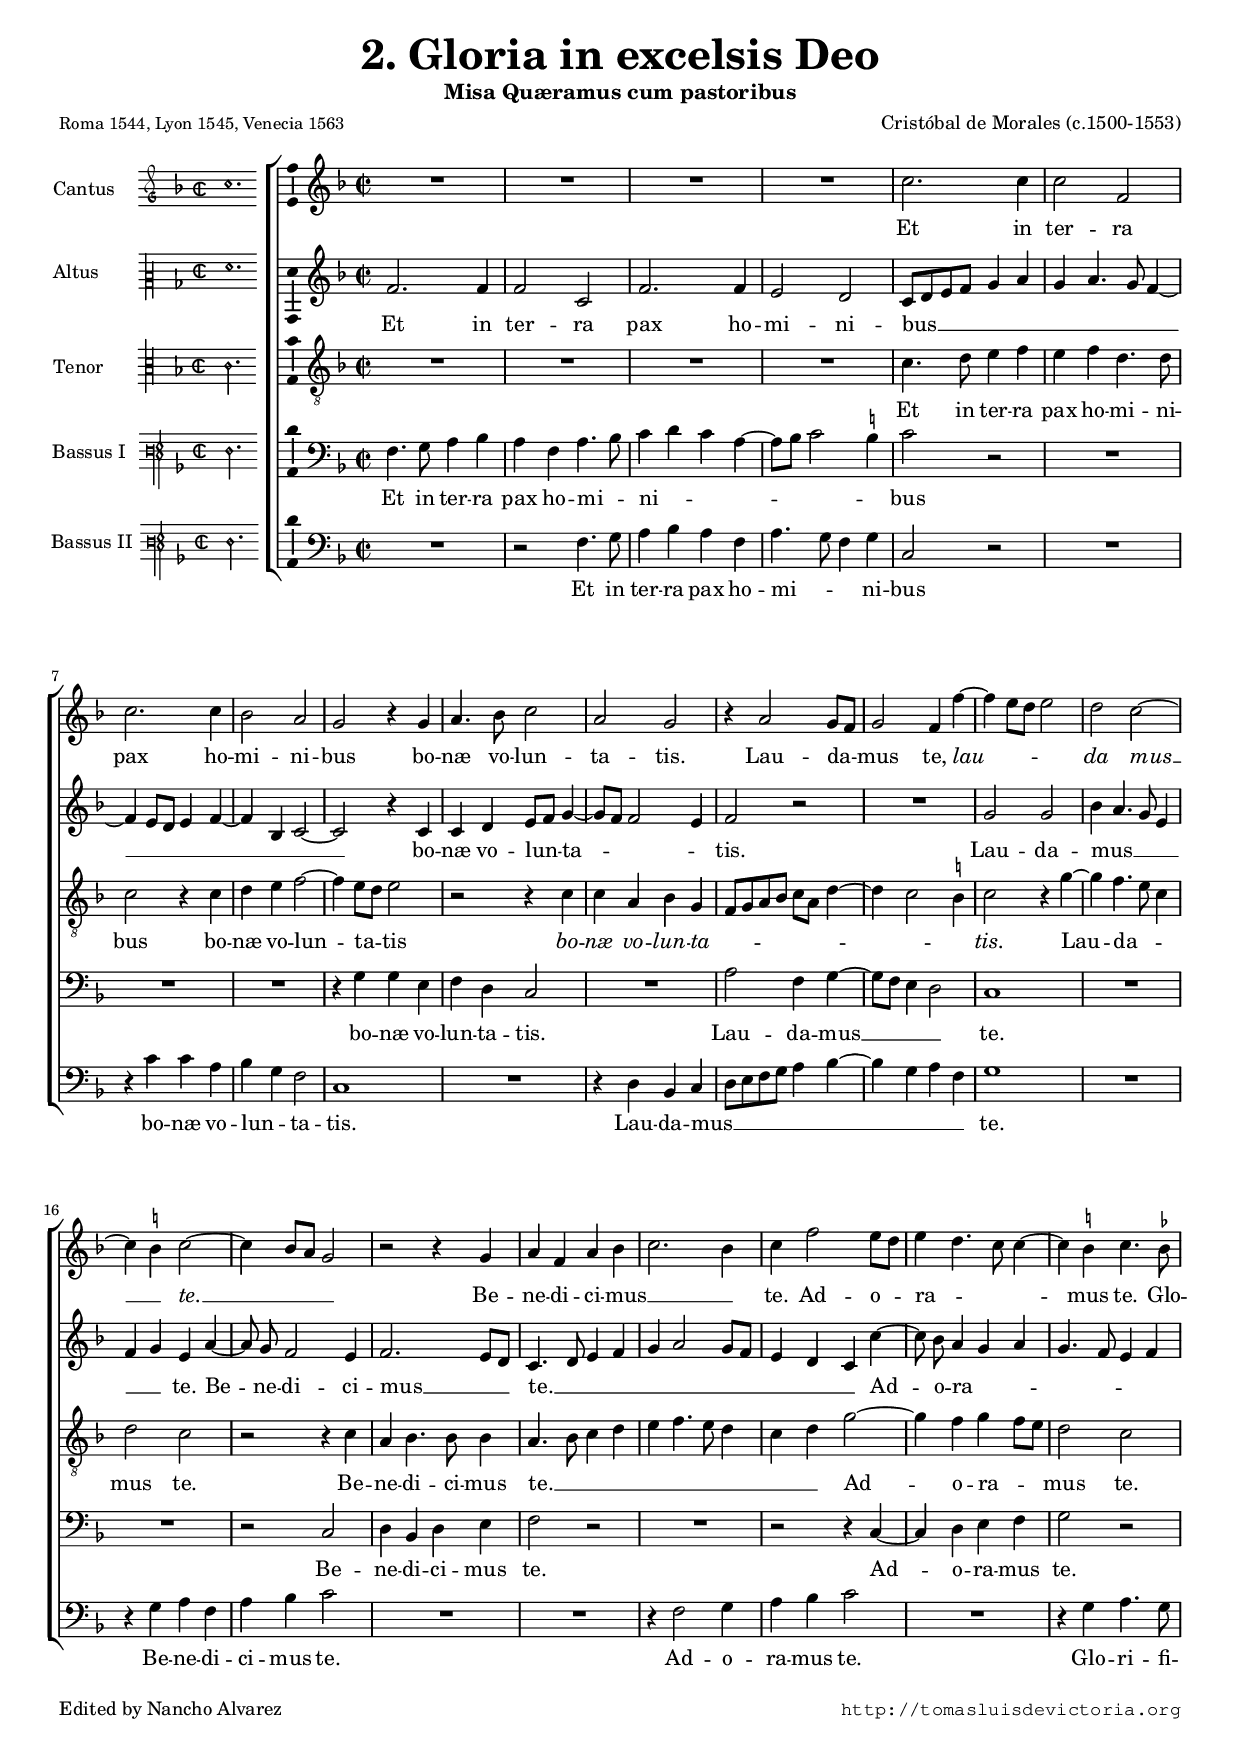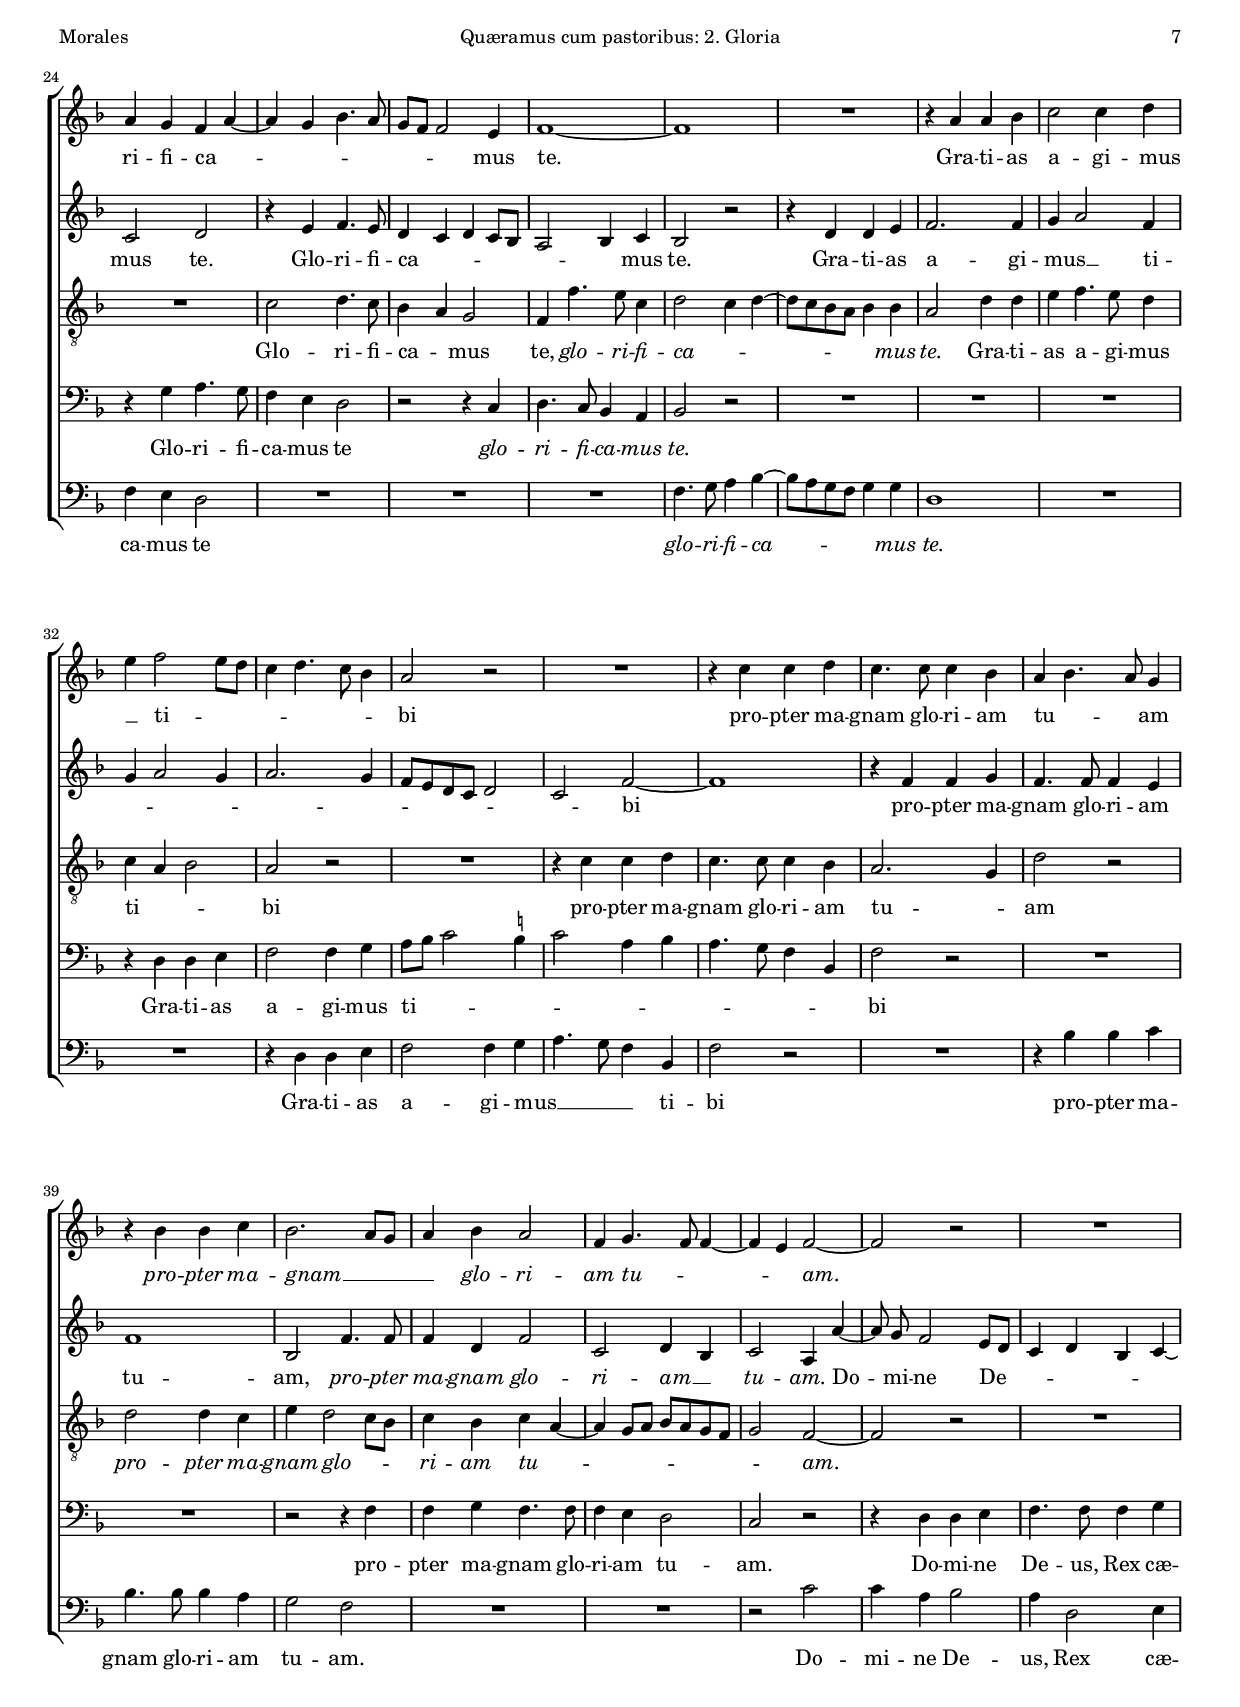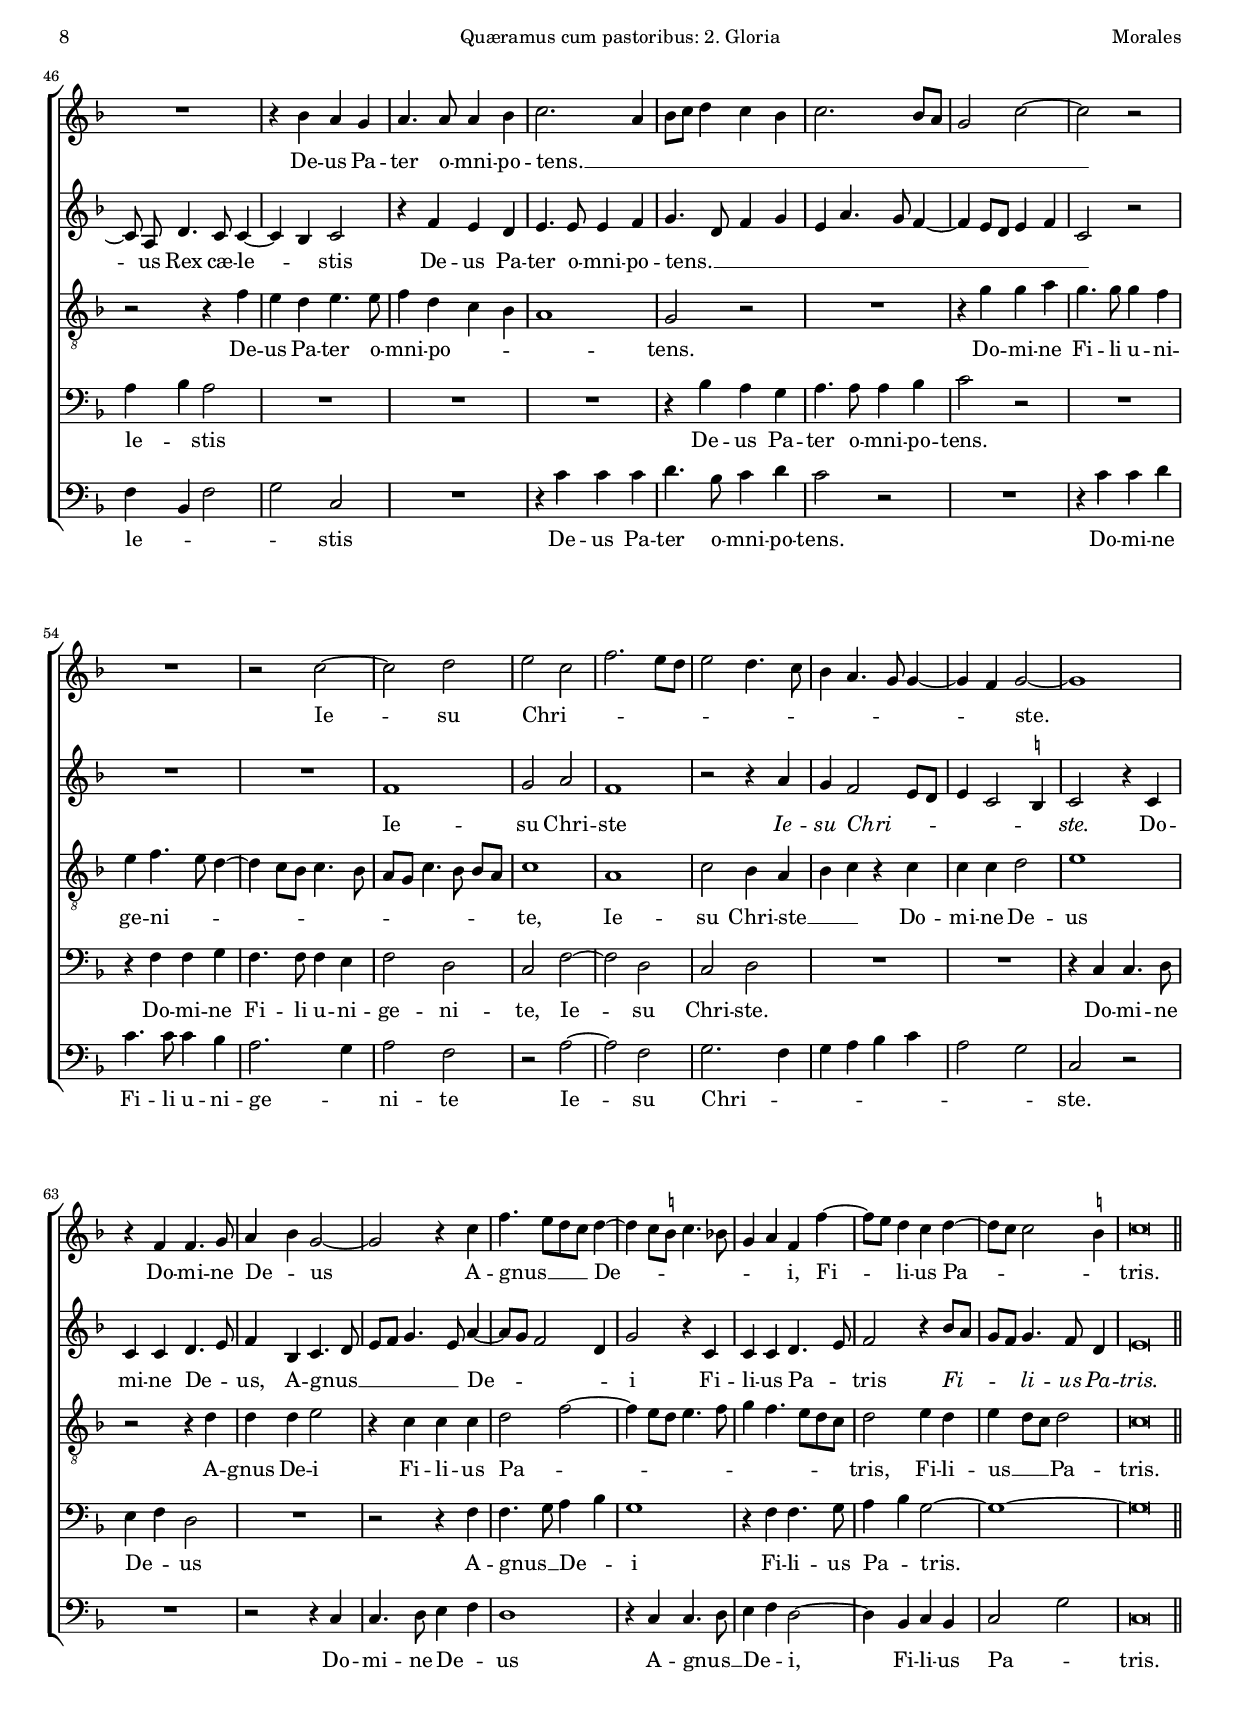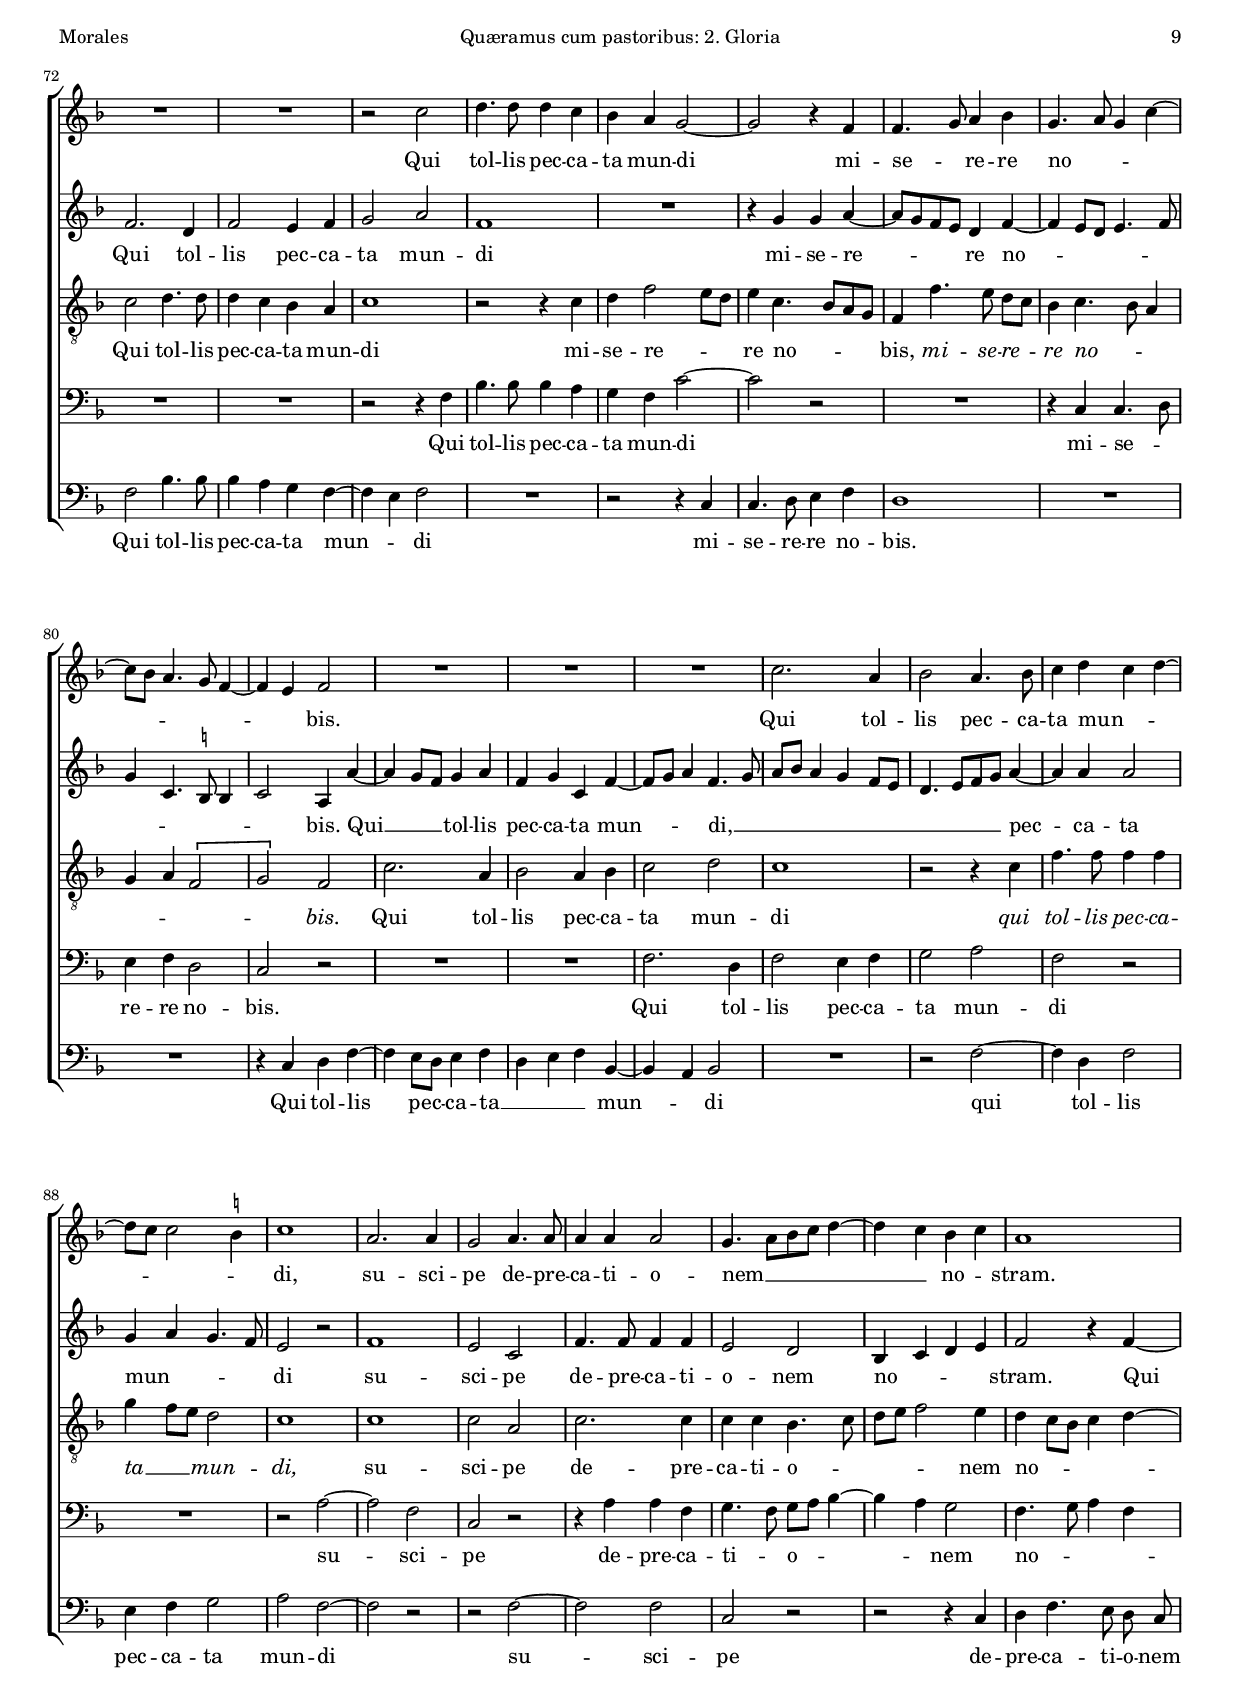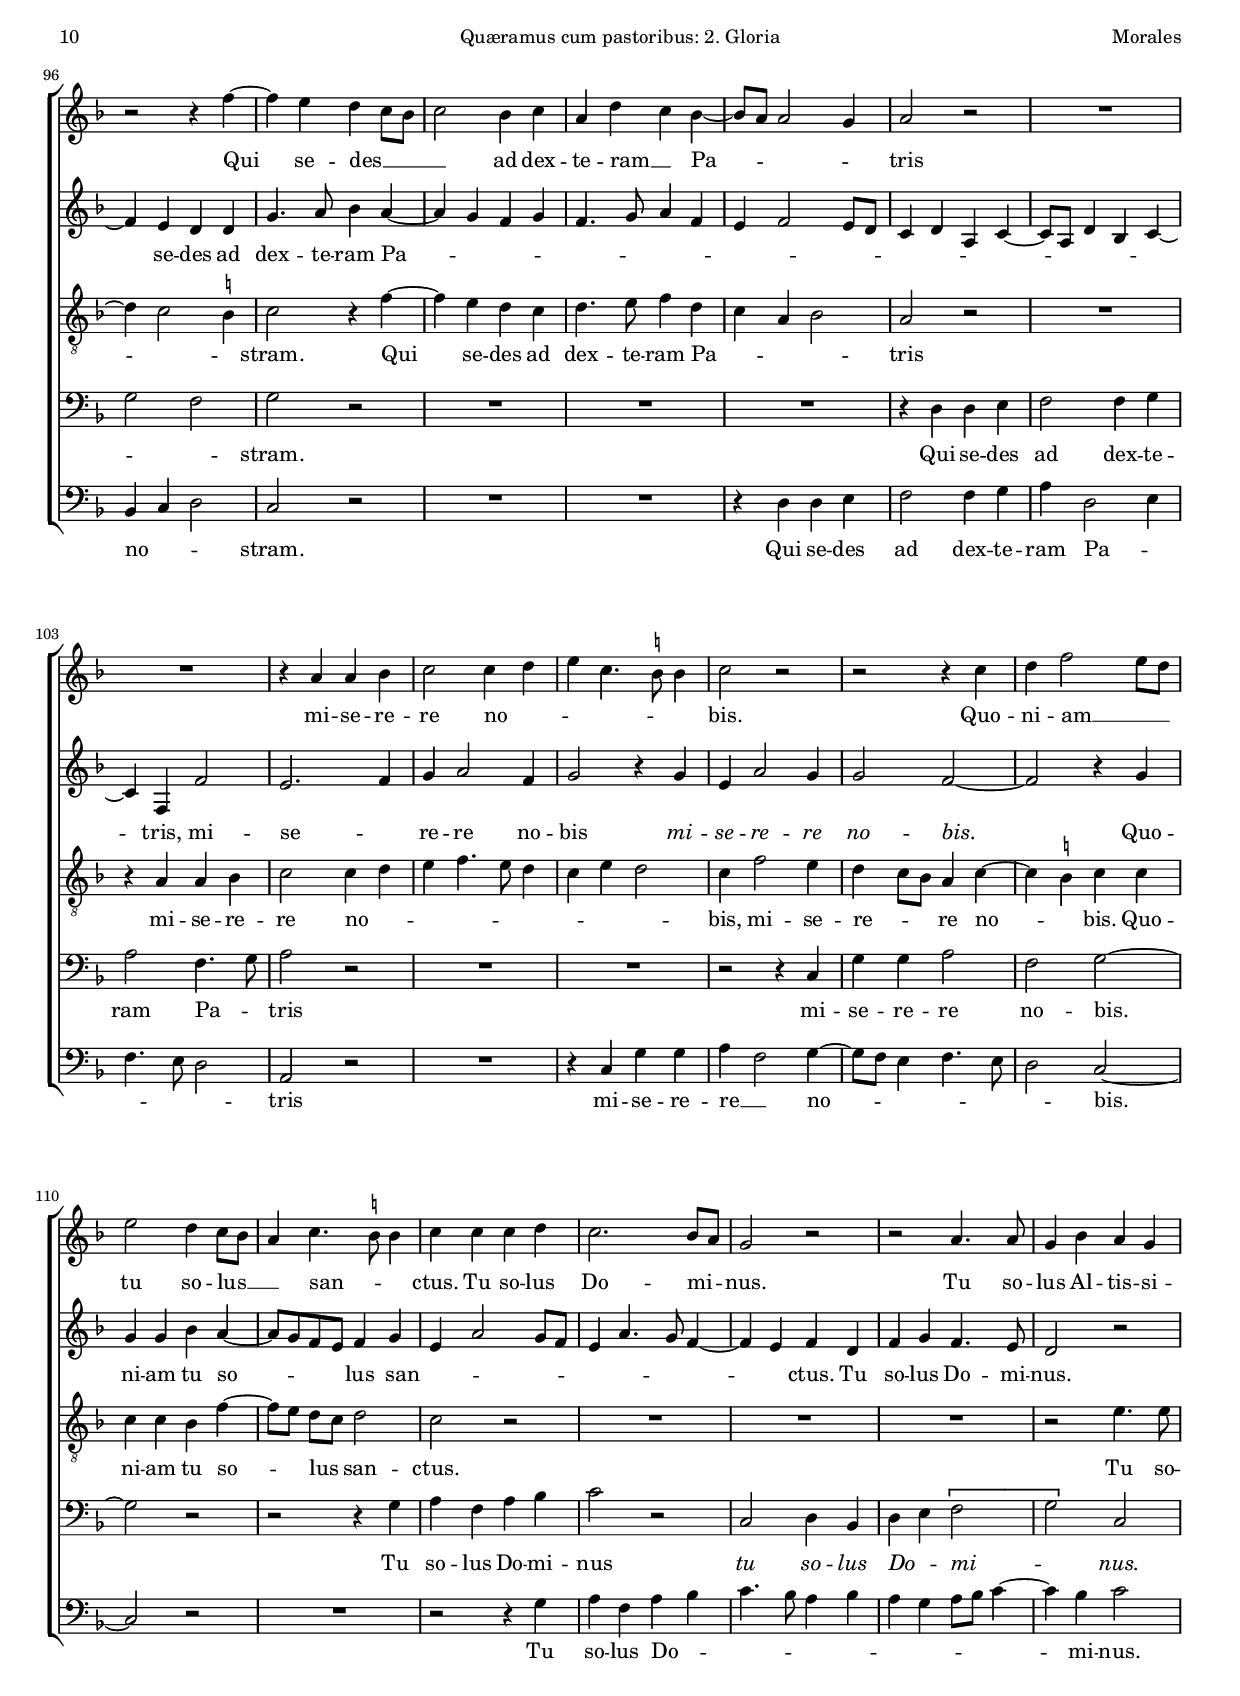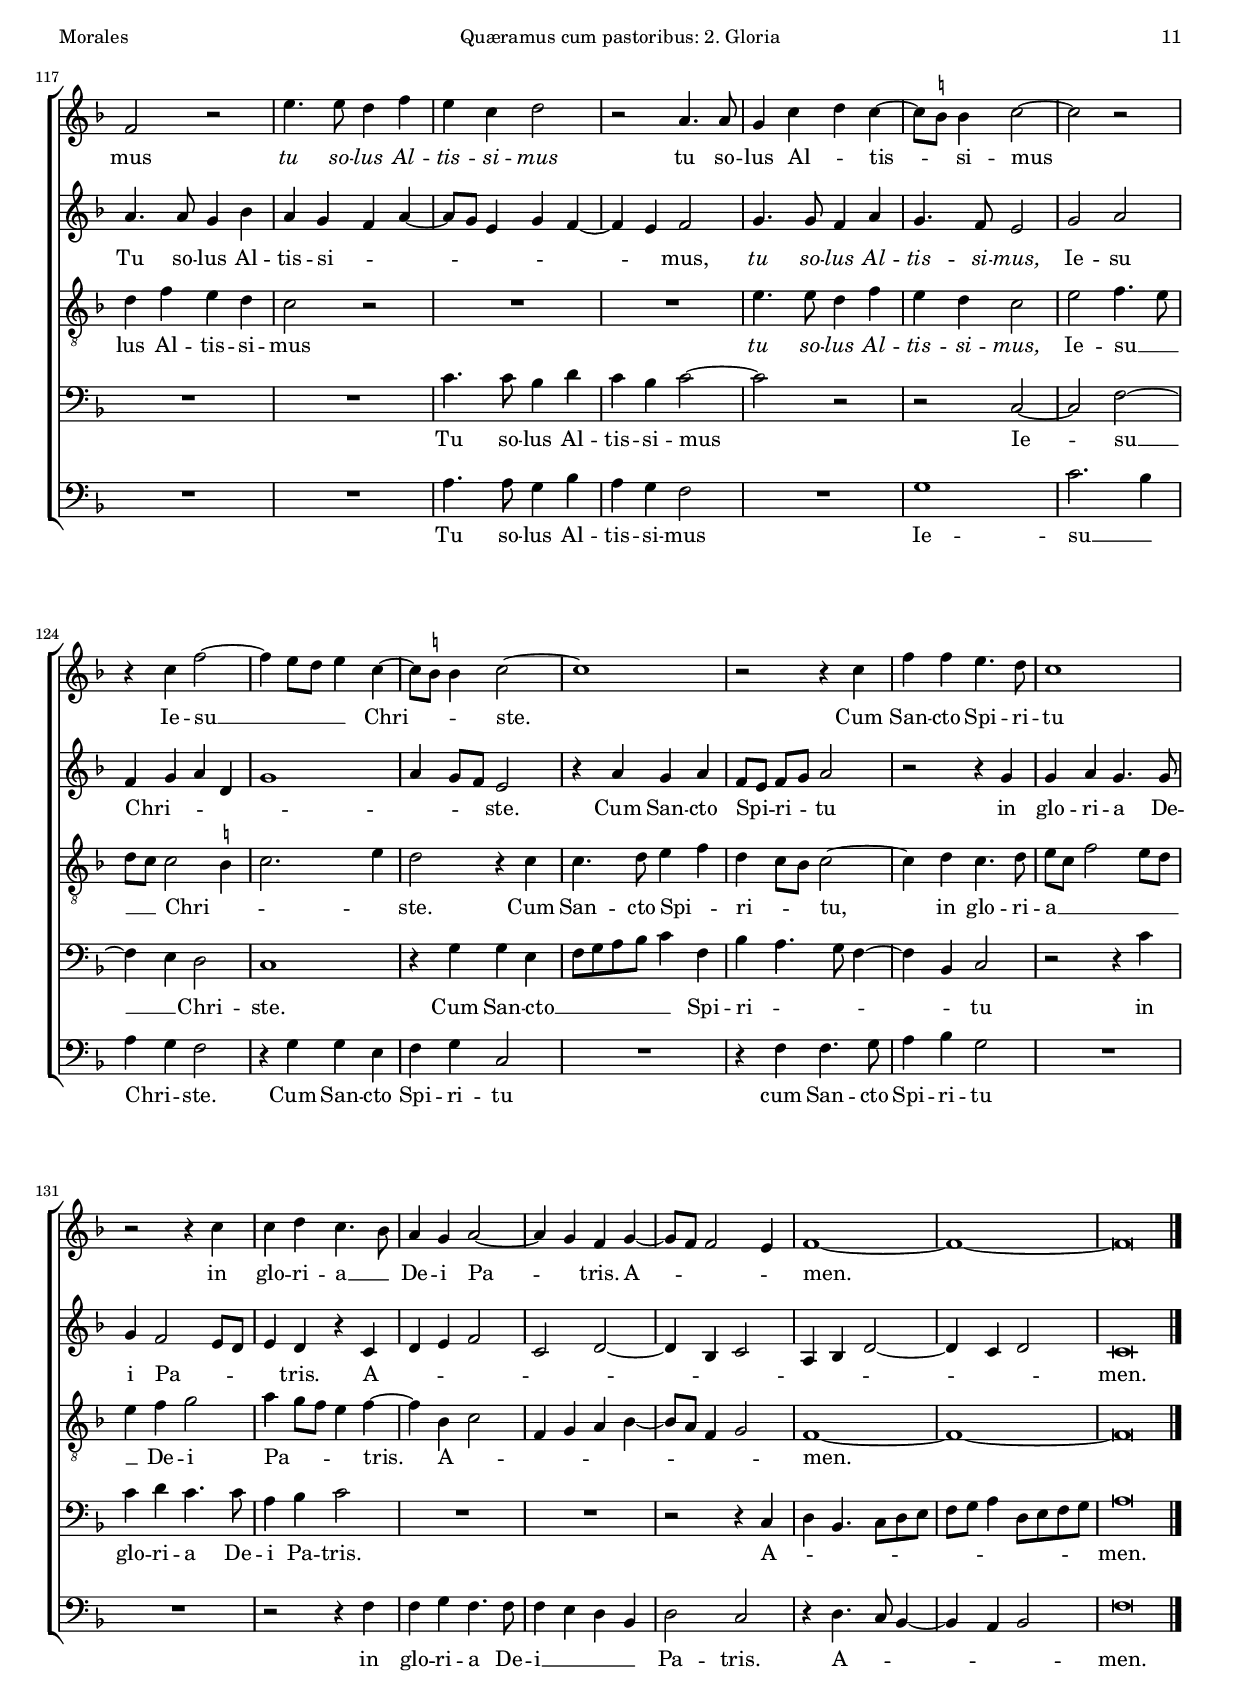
\version "2.18.0"

#(set-default-paper-size "a4")
#(set-global-staff-size 16.4)
#(ly:set-option 'point-and-click #f)
%mobile -s15.0 -i3.2

italicas=\override LyricText.font-shape = #'italic
rectas=\override LyricText.font-shape = #'upright
ss=\once \set suggestAccidentals = ##t
incipitwidth = 20
mtempo={\tempo 4 = 100}
mtempob={\tempo 4 = 50}
mt=#(define-music-function (parser location offset) (number?) ; move lyric text
      #{ \once \override LyricText.X-offset = -$offset #})

htitle="Quæramus cum pastoribus: 2. Gloria"
hcomposer="Morales"

\header {
	title=\markup{\fontsize #3 "2. Gloria in excelsis Deo"}
	subtitle="Misa Quæramus cum pastoribus"
%	subsubtitle=\markup{\null \vspace #2 }
	composer="Cristóbal de Morales (c.1500-1553)"
        pdfauthor=\composer
	%opus="(-)"
	poet=\markup{\smaller "Roma 1544, Lyon 1545, Venecia 1563" }
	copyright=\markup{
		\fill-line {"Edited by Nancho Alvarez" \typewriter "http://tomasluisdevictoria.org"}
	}
%	tagline=""
}


global={\key f \major \time 2/2  \skip 1*71 \bar "||" \break
					\skip 1*67 \bar "|."
}

cantus={
	R1*4/4 |
	R1*4/4 |
	R1*4/4 |
	R1*4/4 |
%5
	c''2. c''4 |
	c''2 f' |
	c''2. c''4 |
	bes'2 a' |
	g' r4 g' |
%10
	a'4. bes'8 c''2 |
	a' g' |
	r4 a'2 g'8 f' |
	g'2 f'4 f'' ~ |
	f'' e''8 d'' e''2 |
%15
	d'' c'' ~ |
	c''4 \ss b' c''2 ~ |
	c''4 bes'8 a' g'2 |
	r r4 g' |
	a' f' a' bes' |
%20
	c''2. bes'4 |
	c'' f''2 e''8 d'' |
	e''4 d''4. c''8 c''4 ~ |
	c'' \ss b' c''4. \ss bes'8 |
	a'4 g' f' a' ~ |
%25
	a' g' bes'4. a'8 |
	g' f' f'2 e'4 |
	f'1 ~ |
	f' |
	R1*4/4 |
%30
	r4 a' a' bes' |
	c''2 c''4 d'' |
	e'' f''2 e''8 d'' |
	c''4 d''4. c''8 bes'4 |
	a'2 r |
%35
	R1*4/4 |
	r4 c'' c'' d'' |
	c''4. c''8 c''4 bes' |
	a' bes'4. a'8 g'4 |
	r bes' bes' c'' |
%40
	bes'2. a'8 g' |
	a'4 bes' a'2 |
	f'4 g'4. f'8 f'4 ~ |
	f' e' f'2 ~ |
	f' r |
%45
	R1*4/4 |
	R1*4/4 |
	r4 bes' a' g' |
	a'4. a'8 a'4 bes' |
	c''2. a'4 |
%50
	bes'8 c'' d''4 c'' bes' |
	c''2. bes'8 a' |
	g'2 c'' ~ |
	c'' r |
	R1*4/4 |
%55
	r2 c'' ~ |
	c'' d'' |
	e'' c'' |
	f''2. e''8 d'' |
	e''2 d''4. c''8 |
%60
	bes'4 a'4. g'8 g'4 ~ |
	g' f' g'2 ~ |
	g'1 |
	r4 f' f'4. g'8 |
	a'4 bes' g'2 ~ |
%65
	g' r4 c'' |
	f''4.  e''8[ d'' c''] d''4 ~ |
	d'' c''8 \ss b' c''4. bes'8 |
	g'4 a' f' f'' ~ |
	f''8 e'' d''4 c'' d'' ~ |
%70
	d''8 c'' c''2 \ss b'4 |
	c''\breve*1/2 |
	R1*4/4 |
	R1*4/4 |
	r2 c'' |
%75
	d''4. d''8 d''4 c'' |
	bes' a' g'2 ~ |
	g' r4 f' |
	f'4. g'8 a'4 bes' |
	g'4. a'8 g'4 c'' ~ |
%80
	c''8 bes' a'4. g'8 f'4 ~ |
	f' e' f'2 |
	R1*4/4 |
	R1*4/4 |
	R1*4/4 |
%85
	c''2. a'4 |
	bes'2 a'4. bes'8 |
	c''4 d'' c'' d'' ~ |
	d''8 c'' c''2 \ss b'4 |
	c''1 |
%90
	a'2. a'4 |
	g'2 a'4. a'8 |
	a'4 a' a'2 |
	g'4.  a'8[ bes' c''] d''4 ~ |
	d'' c'' bes' c'' |
%95
	a'1 |
	r2 r4 f'' ~ |
	f'' e'' d'' c''8 bes' |
	c''2 bes'4 c'' |
	a' d'' c'' bes' ~ |
%100
	bes'8 a' a'2 g'4 |
	a'2 r |
	R1*4/4 |
	R1*4/4 |
	r4 a' a' bes' | 
%105
	c''2 c''4 d'' |
	e'' c''4. \ss b'8 b'4 |
	c''2 r |
	r r4 c'' |
	d'' f''2 e''8 d'' |
%110
	e''2 d''4 c''8 bes' |
	a'4 c''4. \ss b'8 b'4 |
	c'' c'' c'' d'' |
	c''2. bes'8 a' |
	g'2 r |
%115
	r a'4. a'8 |
	g'4 bes' a' g' |
	f'2 r |
	e''4. e''8 d''4 f'' |
	e'' c'' d''2 |
%120
	r a'4. a'8 |
	g'4 c'' d'' c'' ~ |
	c''8 \ss b' b'4 c''2 ~ |
	c'' r |
	r4 c'' f''2 ~ |
%125
	f''4 e''8 d'' e''4 c'' ~ |
	c''8 \ss b' b'4 c''2 ~ |
	c''1 |
	r2 r4 c'' |
	f'' f'' e''4. d''8 |
%130
	c''1 |
	r2 r4 c'' |
	c'' d'' c''4. bes'8 |
	a'4 g' a'2 ~ |
	a'4 g' f' g' ~ |
%135
	g'8 f' f'2 e'4 |
	f'1 ~ |
	f' ~ |
	f'\breve*1/2
}

altus={
	f'2. f'4 |
	f'2 c' |
	f'2. f'4 |
	e'2 d' |
%5
	c'8 d' e' f' g'4 a' |
	g' a'4. g'8 f'4 ~ |
	f' e'8 d' e'4 f' ~ |
	f' bes c'2 ~ |
	c' r4 c' |
%10
	c' d' e'8 f' g'4 ~ |
	g'8 f' f'2 e'4 |
	f'2 r |
	R1*4/4 |
	g'2 g' |
%15
	bes'4 a'4. g'8 e'4 |
	f' g' e' a' ~ |
	\set Staff.autoBeaming = ##f
	a'8 g' f'2 e'4 |
	\set Staff.autoBeaming = ##t
	f'2. e'8 d' |
	c'4. d'8 e'4 f' |
%20
	g' a'2 g'8 f' |
	e'4 d' c' c'' ~ |
	\set Staff.autoBeaming = ##f
	c''8 bes' a'4 g' a' |
	\set Staff.autoBeaming = ##t
	g'4. f'8 e'4 f' |
	c'2 d' |
%25
	r4 e' f'4. e'8 |
	d'4 c' d' c'8 bes |
	a2 bes4 c' |
	bes2 r |
	r4 d' d' e' |
%30
	f'2. f'4 |
	g' a'2 f'4 |
	g' a'2 g'4 |
	a'2. g'4 |
	f'8 e' d' c' d'2 |
%35
	c' f' ~ |
	f'1 |
	r4 f' f' g' |
	f'4. f'8 f'4 e' |
	f'1 |
%40
	bes2 f'4. f'8 |
	f'4 d' f'2 |
	c' d'4 bes |
	c'2 a4 a' ~ |
	\set Staff.autoBeaming = ##f
	a'8 g' f'2  e'8[ d'] |
	\set Staff.autoBeaming = ##t
%45
	c'4 d' bes c' ~ |
	\set Staff.autoBeaming = ##f
	c'8 a d'4. c'8 c'4 ~ |
	\set Staff.autoBeaming = ##t
	c' bes c'2 |
	r4 f' e' d' |
	e'4. e'8 e'4 f' |
%50
	g'4. d'8 f'4 g' |
	e' a'4. g'8 f'4 ~ |
	f' e'8 d' e'4 f' |
	c'2 r |
	R1*4/4 |
%55
	R1*4/4 |
	f'1 |
	g'2 a' |
	f'1 |
	r2 r4 a' |
%60
	g' f'2 e'8 d' |
	e'4 c'2 \ss b4 |
	c'2 r4 c' |
	c' c' d'4. e'8 |
	f'4 bes c'4. d'8 |
%65
	e' f' g'4. e'8 a'4 ~ |
	a'8 g' f'2 d'4 |
	g'2 r4 c' |
	c' c' d'4. e'8 |
	f'2 r4 bes'8 a' |
%70
	g' f' g'4. f'8 d'4 |
	e'\breve*1/2 |
	f'2. d'4 |
	f'2 e'4 f' |
	g'2 a' |
%75
	f'1 |
	R1*4/4 |
	r4 g' g' a' ~ |
	a'8 g' f' e' d'4 f' ~ |
	f' e'8 d' e'4. f'8 |
%80
	g'4 c'4. \ss b8 b4 |
	c'2 a4 a' ~ |
	a' g'8 f' g'4 a' |
	f' g' c' f' ~ |
	f'8 g' a'4 f'4. g'8 |
%85
	a' bes' a'4 g' f'8 e' |
	d'4.  e'8[ f' g'] a'4 ~ |
	a' a' a'2 |
	g'4 a' g'4. f'8 |
	e'2 r |
%90
	f'1 |
	e'2 c' |
	f'4. f'8 f'4 f' |
	e'2 d' |
	bes4 c' d' e' |
%95
	f'2 r4 f' ~ |
	f' e' d' d' |
	g'4. a'8 bes'4 a' ~ |
	a' g' f' g' |
	f'4. g'8 a'4 f' |
%100
	e' f'2 e'8 d' |
	c'4 d' a c' ~ |
	c'8 a d'4 bes c' ~ |
	c' f f'2 |
	e'2. f'4 |
%105
	g' a'2 f'4 |
	g'2 r4 g' |
	e' a'2 g'4 |
	g'2 f' ~ |
	f' r4 g' |
%110
	g' g' bes' a' ~ |
	a'8 g' f' e' f'4 g' |
	e' a'2 g'8 f' |
	e'4 a'4. g'8 f'4 ~ |
	f' e' f' d' |
%115
	f' g' f'4. e'8 |
	d'2 r |
	a'4. a'8 g'4 bes' |
	a' g' f' a' ~ |
	a'8 g' e'4 g' f' ~ |
%120
	f' e' f'2 |
	g'4. g'8 f'4 a' |
	g'4. f'8 e'2 |
	g' a' |
	f'4 g' a' d' |
%125
	g'1 |
	a'4 g'8 f' e'2 |
	r4 a' g' a' |
	 f'8[ e']  f'[ g'] a'2 |
	r r4 g' |
%130
	g' a' g'4. g'8 |
	g'4 f'2 e'8 d' |
	e'4 d' r c' |
	d' e' f'2 |
	c' d' ~ |
%135
	d'4 bes c'2 |
	a4 bes d'2 ~ |
	d'4 c' d'2 |
	c'\breve*1/2
}

tenor={
	R1*4/4 |
	R1*4/4 |
	R1*4/4 |
	R1*4/4 |
%5
	c'4. d'8 e'4 f' |
	e' f' d'4. d'8 |
	c'2 r4 c' |
	d' e' f'2 ~ |
	f'4 e'8 d' e'2 |
%10
	r r4 c' |
	c' a bes g |
	f8 g a bes c' a d'4 ~ |
	d' c'2 \ss b4 |
	c'2 r4 g' ~ |
%15
	g' f'4. e'8 c'4 |
	d'2 c' |
	r r4 c' |
	a bes4. bes8 bes4 |
	a4. bes8 c'4 d' |
%20
	e' f'4. e'8 d'4 |
	c' d' g'2 ~ |
	g'4 f' g' f'8 e' |
	d'2 c' |
	R1*4/4 |
%25
	c'2 d'4. c'8 |
	bes4 a g2 |
	f4 f'4. e'8 c'4 |
	d'2 c'4 d' ~ |
	d'8 c' bes a bes4 bes |
%30
	a2 d'4 d' |
	e' f'4. e'8 d'4 |
	c' a bes2 |
	a r |
	R1*4/4 |
%35
	r4 c' c' d' |
	c'4. c'8 c'4 bes |
	a2. g4 |
	d'2 r |
	d' d'4 c' |
%40
	e' d'2 c'8 bes |
	c'4 bes c' a ~ |
	a g8 a bes a g f |
	g2 f ~ |
	f r |
%45
	R1*4/4 |
	r2 r4 f' |
	e' d' e'4. e'8 |
	f'4 d' c' bes |
	a1 |
%50
	g2 r |
	R1*4/4 |
	r4 g' g' a' |
	g'4. g'8 g'4 f' |
	e' f'4. e'8 d'4 ~ |
%55
	d' c'8 bes c'4. bes8 |
	 a[ g] c'4. bes8  bes[ a] |
	c'1 |
	a |
	c'2 bes4 a |
%60
	bes c' r c' |
	c' c' d'2 |
	e'1 |
	r2 r4 d' |
	d' d' e'2 |
%65
	r4 c' c' c' |
	d'2 f' ~ |
	f'4 e'8 d' e'4. f'8 |
	g'4 f'4. e'8 d' c' |
	d'2 e'4 d' |
%70
	e' d'8 c' d'2 |
	c'\breve*1/2 |
	c'2 d'4. d'8 |
	d'4 c' bes a |
	c'1 |
%75
	r2 r4 c' |
	d' f'2 e'8 d' |
	e'4 c'4. bes8 a g |
	f4 f'4. e'8  d'[ c'] |
	bes4 c'4. bes8 a4 |
%80
	g a \[f2 |
	g\] f |
	c'2. a4 |
	bes2 a4 bes |
	c'2 d' |
%85
	c'1 |
	r2 r4 c' |
	f'4. f'8 f'4 f' |
	g' f'8 e' d'2 |
	c'1 |
%90
	c' |
	c'2 a |
	c'2. c'4 |
	c' c' bes4. c'8 |
	d' e' f'2 e'4 |
%95
	d' c'8 bes c'4 d' ~ |
	d' c'2 \ss b4 |
	c'2 r4 f' ~ |
	f' e' d' c' |
	d'4. e'8 f'4 d' |
%100
	c' a bes2 |
	a r |
	R1*4/4 |
	r4 a a bes |
	c'2 c'4 d' |
%105
	e' f'4. e'8 d'4 |
	c' e' d'2 |
	c'4 f'2 e'4 |
	d' c'8 bes a4 c' ~ |
	c' \ss b c' c' |
%110
	c' c' bes f' ~ |
	 f'8[ e']  d'[ c'] d'2 |
	c' r |
	R1*4/4 |
	R1*4/4 |
%115
	R1*4/4 |
	r2 e'4. e'8 |
	d'4 f' e' d' |
	c'2 r |
	R1*4/4 |
%120
	R1*4/4 |
	e'4. e'8 d'4 f' |
	e' d' c'2 |
	e' f'4. e'8 |
	d' c' c'2 \ss b4 |
%125
	c'2. e'4 |
	d'2 r4 c' |
	c'4. d'8 e'4 f' |
	d' c'8 bes c'2 ~ |
	c'4 d' c'4. d'8 |
%130
	e' c' f'2 e'8 d' |
	e'4 f' g'2 |
	a'4 g'8 f' e'4 f' ~ |
	f' bes c'2 |
	f4 g a bes ~ |
%135
	bes8 a f4 g2 |
	f1 ~ |
	f ~ |
	f\breve*1/2
}

bassus={
	f4. g8 a4 bes |
	a f a4. bes8 |
	c'4 d' c' a ~ |
	a8 bes c'2 \ss b4 |
%5
	c'2 r |
	R1*4/4 |
	R1*4/4 |
	R1*4/4 |
	r4 g g e |
%10
	f d c2 |
	R1*4/4 |
	a2 f4 g ~ |
	g8 f e4 d2 |
	c1 |
%15
	R1*4/4 |
	R1*4/4 |
	r2 c |
	d4 bes, d e |
	f2 r |
%20
	R1*4/4 |
	r2 r4 c ~ |
	c d e f |
	g2 r |
	r4 g a4. g8 |
%25
	f4 e d2 |
	r r4 c |
	d4. c8 bes,4 a, |
	bes,2 r |
	R1*4/4 |
%30
	R1*4/4 |
	R1*4/4 |
	r4 d d e |
	f2 f4 g |
	a8 bes c'2 \ss b4 |
%35
	c'2 a4 bes |
	a4. g8 f4 bes, |
	f2 r |
	R1*4/4 |
	R1*4/4 |
%40
	r2 r4 f |
	f g f4. f8 |
	f4 e d2 |
	c r |
	r4 d d e |
%45
	f4. f8 f4 g |
	a bes a2 |
	R1*4/4 |
	R1*4/4 |
	R1*4/4 |
%50
	r4 bes a g |
	a4. a8 a4 bes |
	c'2 r |
	R1*4/4 |
	r4 f f g |
%55
	f4. f8 f4 e |
	f2 d |
	c f ~ |
	f d |
	c d |
%60
	R1*4/4 |
	R1*4/4 |
	r4 c c4. d8 |
	e4 f d2 |
	R1*4/4 |
%65
	r2 r4 f |
	f4. g8 a4 bes |
	g1 |
	r4 f f4. g8 |
	a4 bes g2 ~ |
%70
	g1 ~ |
	g\breve*1/2 |
	R1*4/4 |
	R1*4/4 |
	r2 r4 f |
%75
	bes4. bes8 bes4 a |
	g f c'2 ~ |
	c' r |
	R1*4/4 |
	r4 c c4. d8 |
%80
	e4 f d2 |
	c r |
	R1*4/4 |
	R1*4/4 |
	f2. d4 |
%85
	f2 e4 f |
	g2 a |
	f r |
	R1*4/4 |
	r2 a ~ |
%90
	a f |
	c r |
	r4 a a f |
	g4. f8 g a bes4 ~ |
	bes a g2 |
%95
	f4. g8 a4 f |
	g2 f |
	g r |
	R1*4/4 |
	R1*4/4 |
%100
	R1*4/4 |
	r4 d d e |
	f2 f4 g |
	a2 f4. g8 |
	a2 r |
%105
	R1*4/4 |
	R1*4/4 |
	r2 r4 c |
	g g a2 |
	f g ~ |
%110
	g r |
	r r4 g |
	a f a bes |
	c'2 r |
	c d4 bes, |
%115
	d e \[f2 |
	g\] c |
	R1*4/4 |
	R1*4/4 |
	c'4. c'8 bes4 d' |
%120
	c' bes c'2 ~ |
	c' r |
	r c ~ |
	c f ~ |
	f4 e d2 |
%125
	c1 |
	r4 g g e |
	f8 g a bes c'4 f |
	bes a4. g8 f4 ~ |
	f bes, c2 |
%130
	r r4 c' |
	c' d' c'4. c'8 |
	a4 bes c'2 |
	R1*4/4 |
	R1*4/4 |
%135
	r2 r4 c |
	d bes,4. c8 d e |
	f g a4 d8 e f g |
	a\breve*1/2
}

bassusdos={
	R1*4/4 |
	r2 f4. g8 |
	a4 bes a f |
	a4. g8 f4 g |
%5
	c2 r |
	R1*4/4 |
	r4 c' c' a |
	bes g f2 |
	c1 |
%10
	R1*4/4 |
	r4 d bes, c |
	d8 e f g a4 bes ~ |
	bes g a f |
	g1 |
%15
	R1*4/4 |
	r4 g a f |
	a bes c'2 |
	R1*4/4 |
	R1*4/4 |
%20
	r4 f2 g4 |
	a bes c'2 |
	R1*4/4 |
	r4 g a4. g8 |
	f4 e d2 |
%25
	R1*4/4 |
	R1*4/4 |
	R1*4/4 |
	f4. g8 a4 bes ~ |
	bes8 a g f g4 g |
%30
	d1 |
	R1*4/4 |
	R1*4/4 |
	r4 d d e |
	f2 f4 g |
%35
	a4. g8 f4 bes, |
	f2 r |
	R1*4/4 |
	r4 bes bes c' |
	bes4. bes8 bes4 a |
%40
	g2 f |
	R1*4/4 |
	R1*4/4 |
	r2 c' |
	c'4 a bes2 |
%45
	a4 d2 e4 |
	f bes, f2 |
	g c |
	R1*4/4 |
	r4 c' c' c' |
%50
	d'4. bes8 c'4 d' |
	c'2 r |
	R1*4/4 |
	r4 c' c' d' |
	c'4. c'8 c'4 bes |
%55
	a2. g4 |
	a2 f |
	r a ~ |
	a f |
	g2. f4 |
%60
	g a bes c' |
	a2 g |
	c r |
	R1*4/4 |
	r2 r4 c |
%65
	c4. d8 e4 f |
	d1 |
	r4 c c4. d8 |
	e4 f d2 ~ |
	d4 bes, c bes, |
%70
	c2 g |
	c\breve*1/2 |
	f2 bes4. bes8 |
	bes4 a g f ~ |
	f e f2 |
%75
	R1*4/4 |
	r2 r4 c |
	c4. d8 e4 f |
	d1 |
	R1*4/4 |
%80
	R1*4/4 |
	r4 c d f ~ |
	f e8 d e4 f |
	d e f bes, ~ |
	bes, a, bes,2 |
%85
	R1*4/4 |
	r2 f ~ |
	f4 d f2 |
	e4 f g2 |
	a f ~ |
%90
	f r |
	r f ~ |
	f f |
	c r |
	r r4 c |
%95
	\set Staff.autoBeaming = ##f
	d f4. e8 d c |
	\set Staff.autoBeaming = ##t
	bes,4 c d2 |
	c r |
	R1*4/4 |
	R1*4/4 |
%100
	r4 d d e |
	f2 f4 g |
	a d2 e4 |
	f4. e8 d2 |
	a, r |
%105
	R1*4/4 |
	r4 c g g |
	a f2 g4 ~ |
	g8 f e4 f4. e8 |
	d2 c ~ |
%110
	c r |
	R1*4/4 |
	r2 r4 g |
	a f a bes |
	c'4. bes8 a4 bes |
%115
	a g a8 bes c'4 ~ |
	c' bes c'2 |
	R1*4/4 |
	R1*4/4 |
	a4. a8 g4 bes |
%120
	a g f2 |
	R1*4/4 |
	g1 |
	c'2. bes4 |
	a g f2 |
%125
	r4 g g e |
	f g c2 |
	R1*4/4 |
	r4 f f4. g8 |
	a4 bes g2 |
%130
	R1*4/4 |
	R1*4/4 |
	r2 r4 f |
	f g f4. f8 |
	f4 e d bes, |
%135
	d2 c |
	r4 d4. c8 bes,4 ~ |
	bes, a, bes,2 |
	f\breve*1/2
}

textocantus=\lyricmode{
Et in ter -- ra pax ho -- mi -- ni -- bus
bo -- næ vo -- lun -- ta -- tis.
Lau -- da -- _ mus te,
\italicas
lau -- _ _ _ _ da mus __ _ _ te. __ _ _ _ _ 
\rectas
Be -- ne -- di -- ci -- \mt #1 mus __ _ _ te.
Ad -- o -- _ ra -- _ _ _ _ mus te.
Glo -- ri -- fi -- ca -- _ _ _ _ _ _ _ _ mus te. _
Gra -- ti -- as a -- gi -- \mt #.5 mus __ _ ti -- _ _ _ _ _ _ bi
pro -- pter ma -- gnam glo -- ri -- am tu -- _ _ am
\italicas
pro -- pter ma -- gnam __ _ _ _ glo -- ri -- am tu -- _ _ _ _ am. _
\rectas
De -- us Pa -- ter o -- mni -- po -- tens. __ _ _ _ _ _ _ _ _ _ _ _ _ 
Ie -- _ su Chri -- _ _ _ _ _ _ _ _ _ _ _ _ _ ste. _
Do -- mi -- ne De -- _ us _
A -- gnus __ _ _ _ De -- _ _ _ _ _ _ _ i,
Fi -- _ _ li -- us Pa -- _ _ _ _ tris.
Qui tol -- lis pec -- ca -- ta mun -- di _
mi -- se -- _ re -- re no -- _ _ _ _ _ _ _ _ _ _ bis.
Qui tol -- lis pec -- ca -- ta mun -- _ _ _ _ _ _ di,
su -- sci -- pe de -- pre -- ca -- ti -- o -- nem __ _ _ _ _ _ _ \mt #.5 no -- _ stram.
Qui _ se -- des __ _ _ _ ad dex -- te -- ram __ _ Pa -- _ _ _ _ tris
mi -- se -- re -- re no -- _ _ _ _ _ bis.
Quo -- ni -- am __ _ _ tu so -- lus __ _ _ san -- _ _ ctus.
Tu so -- lus Do -- mi -- _ nus.
Tu so -- lus Al -- tis -- si -- mus
\italicas
tu so -- lus Al -- tis -- si -- mus
\rectas
tu so -- lus Al -- _ tis -- _ _ si -- mus _
Ie -- su __ _ _ _ _ \mt #1 Chri -- _ _ _ ste. _
Cum San -- cto Spi -- ri -- tu
in glo -- ri -- a __ _ De -- i Pa -- _ _ tris.
A -- _ _ _ _ men. _ _ 
}

textoaltus=\lyricmode{
Et in ter -- ra pax ho -- mi -- ni -- bus __ _ _ _ _ _ _ _ _ _ _ _ _ _ _ _ _ _ _ 
bo -- næ vo -- lun -- _ ta -- _ _ _ _ tis.
Lau -- da -- mus __ _ _ _ _ _ te.
Be -- _ ne -- di -- ci -- mus __ _ _ te. __ _ _ _ _ _ _ _ _ _ _ 
Ad -- _ o -- ra -- _ _ _ _ _ _ mus te.
Glo -- ri -- fi -- ca -- _ _ _ _ _ _ mus te.
Gra -- ti -- as a -- gi -- \mt #.5 mus __ _ ti -- _ _ _ _ _ _ _ _ _ _ _ bi _
pro -- pter ma -- gnam glo -- ri -- am tu -- am,
\italicas
pro -- pter ma -- gnam glo -- ri -- am __ _ tu -- am.
\rectas
Do -- _ mi -- ne De -- _ _ _ _ _ _ us Rex cæ -- le -- _ _ stis
De -- us Pa -- ter o -- mni -- po -- tens. __ _ _ _ _ _ _ _ _ _ _ _ _ _ 
Ie -- su Chri -- ste
\italicas
Ie -- su Chri -- _ _ _ _ _ ste.
\rectas
Do -- mi -- ne De -- _ us,
A -- gnus __ _ _ _ _ _ De -- _ _ _ _ i
Fi -- li -- us Pa -- _ tris
\italicas
Fi -- _ _ _ li -- us Pa -- tris.
\rectas
Qui tol -- lis pec -- ca -- ta mun -- di
mi -- se -- re -- _ _ _ _ re no -- _ _ _ _ _ _ _ _ _ _ bis.
Qui __ _ _ _ tol -- lis pec -- ca -- ta \mt #1 mun -- _ _ _ di, __ _ _ _ _ _ _ _ _ _ _ _ 
pec -- _ ca -- ta mun -- _ _ _ di
su -- sci -- pe de -- pre -- ca -- ti -- o -- nem no -- _ _ _ stram.
Qui _ se -- des ad dex -- te -- ram Pa -- _ _ _ _ _ _ _ _ _ _ _ _ _ _ _ _ _ _ _ _ _ _ tris,
mi -- se -- _ re -- re no -- bis
\italicas
mi -- se -- re -- re no -- bis. _
\rectas
Quo -- ni -- am tu so -- _ _ _ _ lus \mt #.5 san -- _ _ _ _ _ _ _ _ _ _ ctus.
Tu so -- lus Do -- mi -- nus.
Tu so -- lus Al -- tis -- si -- _ _ _ _ _ _ _ _ _ mus,
\italicas
tu so -- lus Al -- tis -- si -- mus,
\rectas
Ie -- su Chri -- _ _ _ _ _ _ _ ste.
Cum San -- cto Spi -- _ ri -- _ tu
in glo -- ri -- a De -- i Pa -- _ _ _ tris.
A -- _ _ _ _ _ _ _ _ _ _ _ _ _ _ men.
}

textotenor=\lyricmode{
Et in ter -- ra pax ho -- mi -- ni -- bus
bo -- næ vo -- lun -- _ ta -- _ tis
\italicas
bo -- næ vo -- lun -- ta -- _ _ _ _ _ _ _ _ _ _ tis.
\rectas
Lau -- _ da -- _ _ mus te.
Be -- ne -- di -- ci -- mus te. __ _ _ _ _ _ _ _ _ _ 
Ad -- _ o -- ra -- _ _ mus te.
Glo -- ri -- fi -- ca -- _ mus te,
\italicas
glo -- ri -- fi -- ca -- _ _ _ _ _ _ _ mus te.
\rectas
Gra -- ti -- as a -- gi -- mus ti -- _ _ bi
pro -- pter ma -- gnam glo -- ri -- am tu -- _ am
\italicas
pro -- pter ma -- gnam glo -- _ _ ri -- am tu -- _ _ _ _ _ _ _ _ _ am. _
\rectas
De -- us Pa -- ter o -- mni -- po -- _ _ _ tens.
Do -- mi -- ne Fi -- li u -- ni -- ge -- ni -- _ _ _ _ _ _ _ _ _ _ _ _ _ te,
Ie -- su Chri -- ste __ _ _ 
Do -- mi -- ne De -- us
A -- gnus De -- i
Fi -- li -- us Pa -- _ _ _ _ _ _ _ _ _ _ _ tris,
Fi -- li -- us __ _ _ Pa -- tris.
Qui tol -- lis pec -- ca -- ta mun -- di
mi -- se -- re -- _ _ re no -- _ _ _ bis,
\italicas
mi -- se -- re -- _ re no -- _ _ _ _ _ _ bis.
\rectas
Qui tol -- lis pec -- ca -- ta mun -- di
\italicas
qui tol -- lis pec -- ca -- ta __ _ _ mun -- di,
\rectas
su -- sci -- pe de -- pre -- ca -- ti -- o -- _ _ _ _ nem no -- _ _ _ _ _ _ _ stram.
Qui _ se -- des ad dex -- te -- ram Pa -- _ _ _ tris
mi -- se -- re -- re no -- _ _ _ _ _ _ _ _ bis,
mi -- se -- re -- _ _ re no -- _ _ bis.
Quo -- ni -- am tu so -- _ _ lus _ san -- ctus.
Tu so -- lus Al -- tis -- si -- mus
\italicas
tu so -- lus Al -- tis -- si -- mus,
\rectas
Ie -- su __ _ _ _ Chri -- _ _ _ ste.
Cum San -- cto Spi -- _ ri -- _ _ tu, _
in glo -- ri -- a __ _ _ _ _ _ De -- i Pa -- _ _ _ tris. _
A -- _ _ _ _ _ _ _ _ _ men. _ _ 
}

textobassus=\lyricmode{
Et in ter -- ra pax ho -- mi -- _ ni -- _ _ _ _ _ _ _ bus
bo -- næ vo -- lun -- ta -- tis.
Lau -- da -- \mt #1 mus __ _ _ _ _ te.
Be -- ne -- di -- ci -- mus te.
Ad -- _ o -- ra -- mus te.
Glo -- ri -- fi -- ca -- mus te
\italicas
glo -- ri -- fi -- ca -- mus te.
\rectas
Gra -- ti -- as a -- gi -- mus ti -- _ _ _ _ _ _ _ _ _ _ bi
pro -- pter ma -- gnam glo -- ri -- am tu -- am.
Do -- mi -- ne De -- us,
Rex cæ -- le -- _ stis
De -- us Pa -- ter o -- mni -- po -- tens.
Do -- mi -- ne Fi -- li u -- ni -- ge -- ni -- te,
Ie -- _ su Chri -- ste.
Do -- mi -- ne De -- _ us
A -- gnus __ _ De -- _ i
Fi -- li -- us Pa -- _ tris. _ _ 
Qui tol -- lis pec -- ca -- ta mun -- di _
mi -- se -- _ re -- re no -- bis.
Qui tol -- lis pec -- ca -- ta mun -- di
su -- _ sci -- pe de -- pre -- ca -- ti -- _ o -- _ _ _ _ nem
no -- _ _ _ _ _ stram.
Qui se -- des ad dex -- te -- ram Pa -- _ tris
mi -- se -- re -- re no -- bis. _
Tu so -- lus Do -- mi -- nus
\italicas
tu so -- lus Do -- _ mi -- _ nus.
\rectas
Tu so -- lus Al -- tis -- si -- mus _
Ie -- _ su __ _ _ Chri -- ste.
Cum San -- cto __ _ _ _ _ _ Spi -- ri -- _ _ _ _ _ tu
in glo -- ri -- a De -- i Pa -- tris.
A -- _ _ _ _ _ _ _ _ _ _ _ _ men.
}

textobassusdos=\lyricmode{
Et in ter -- ra pax ho -- mi -- _ _ ni -- bus
bo -- næ vo -- lun -- _ ta -- tis.
Lau -- da -- mus __ _ _ _ _ _ _ _ _ _ _ te.
Be -- ne -- di -- ci -- mus te.
Ad -- o -- ra -- mus te.
Glo -- ri -- fi -- ca -- mus te
\italicas
glo -- ri -- fi -- ca -- _ _ _ _ _ mus te.
\rectas
Gra -- ti -- as a -- gi -- mus __ _ _ _ ti -- bi
pro -- pter ma -- gnam glo -- ri -- am tu -- am.
Do -- mi -- ne De -- us,
Rex cæ -- le -- _ _ _ stis
De -- us Pa -- ter o -- mni -- po -- tens.
Do -- mi -- ne Fi -- li u -- ni -- ge -- _ ni -- te
Ie -- _ su Chri -- _ _ _ _ _ _ _ ste.
Do -- mi -- ne De -- _ us
A -- gnus __ _ De -- _ i, _
Fi -- li -- us Pa -- _ tris.
Qui tol -- lis pec -- ca -- ta mun -- _ _ di
mi -- se -- re -- re no -- bis.
Qui tol -- lis _ \mt #.3 pec -- _ ca -- ta __ _ _ _ \mt #1 mun -- _ _ di
qui _ tol -- lis pec -- ca -- ta mun -- di _
su -- _ sci -- pe
de -- pre -- ca -- ti -- o -- nem no -- _ _ stram.
Qui se -- des ad dex -- te -- ram Pa -- _ _ _ _ tris
mi -- se -- re -- re __ _ no -- _ _ _ _ _ _ bis. _
Tu so -- lus Do -- _ _ _ _ _ _ _ _ _ _ _ mi -- nus.
Tu so -- lus Al -- tis -- si -- mus
Ie -- su __ _ Chri -- _ ste.
Cum San -- cto Spi -- ri -- tu
cum San -- cto Spi -- ri -- tu
in glo -- ri -- a De -- i __ _ _ _ Pa -- tris.
A -- _ _ _ _ _ men.
}

incipitcantus=\markup{
	\score{
		{ 
		\set Staff.instrumentName="Cantus    "
		\override NoteHead.style = #'neomensural
		\override Staff.TimeSignature.style = #'neomensural
		\cadenzaOn 
		\clef "petrucci-g"
		\key f \major
		\time 2/2
                c''1.
		} 

	\layout { line-width=\incipitwidth indent = 0 }
	}
}

incipitaltus=\markup{
	\score{
		{ 
		\set Staff.instrumentName="Altus       "
		\override NoteHead.style = #'neomensural 
		\override Staff.TimeSignature.style = #'neomensural
		\cadenzaOn 
		\clef "petrucci-c2"
		\key f \major
		\time 2/2
                f'1.
		} 
	\layout { line-width=\incipitwidth indent = 0 }
	}
}


incipittenor=\markup{
	\score{
		{ 
		\set Staff.instrumentName="Tenor      "
		\override NoteHead.style = #'neomensural 
		\override Staff.TimeSignature.style = #'neomensural
		\cadenzaOn 
		\clef "petrucci-c3"
		\key f \major
		\time 2/2
                c'2.
		} 
	\layout { line-width=\incipitwidth indent=0 }
	}
}

incipitbassus=\markup{
	\score{
		{ 
		\set Staff.instrumentName="Bassus I  "
		\override NoteHead.style = #'neomensural
		\override Staff.TimeSignature.style = #'neomensural
		\cadenzaOn 
		\clef "petrucci-f3"
		\key f \major
		\time 2/2
                f2.
		} 
	\layout { line-width=\incipitwidth indent = 0 }
	}
}

incipitbassusdos=\markup{
	\score{
		{ 
		\set Staff.instrumentName="Bassus II "
		\override NoteHead.style = #'neomensural
		\override Staff.TimeSignature.style = #'neomensural
		\cadenzaOn 
		\clef "petrucci-f3"
		\key f \major
		\time 2/2
                f2.
		} 
	\layout { line-width=\incipitwidth indent = 0 }
	}
}

%\layout {
%       \context {\Voice
%               \remove Ligature_bracket_engraver
%               \consists Mensural_ligature_engraver
%       }
%       line-width=\incipitwidth
%       indent = 0
%}

\score {\transpose c c{
\new ChoirStaff<<

	\new Staff <<\global
	\new Voice="v1" {
		\set Staff.instrumentName=\incipitcantus
		\clef "treble"
		\cantus }
	\new Lyrics \lyricsto "v1" {\textocantus }
	>>

	\new Staff <<\global
	\new Voice="v2" {
		\set Staff.instrumentName=\incipitaltus
		\clef "treble"
		\altus }
	\new Lyrics \lyricsto "v2" {\textoaltus }
	>>
	
	\new Staff <<\global
	\new Voice="v3" {
		\set Staff.instrumentName=\incipittenor
		\clef "G_8"
		\tenor }
	\new Lyrics \lyricsto "v3" {\textotenor }
	>>
	
	\new Staff <<\global
	\new Voice="v4" {
		\set Staff.instrumentName=\incipitbassus
		\clef "bass"
		\bassus }
	\new Lyrics \lyricsto "v4" {\textobassus }
	>>

        \new Staff <<\global
	\new Voice="v5" {
		\set Staff.instrumentName=\incipitbassusdos
		\clef "bass"
		\bassusdos }
	\new Lyrics \lyricsto "v5" {\textobassusdos }
	>>
	
>>

	} % transpose

\layout{ 
	\context {\Lyrics 
		\override VerticalAxisGroup.staff-affinity = #UP
		\override VerticalAxisGroup.nonstaff-relatedstaff-spacing =
			#'((basic-distance . 0) (minimum-distance . 0) (padding . 1))
		\override LyricText.font-size = #1.2
		\override LyricHyphen.minimum-distance = #0.5
	}
	\context {\Score 
		tempoHideNote = ##t
		\override BarNumber.padding = #2 
	}
	\context {\Voice 
		melismaBusyProperties = #'()
		%autoBeaming = ##f
	}
	\context {\Staff 
                %\RemoveEmptyStaves
                %\override VerticalAxisGroup.remove-first = ##t
		\override VerticalAxisGroup.staff-staff-spacing =
			#'((basic-distance . 11) (minimum-distance . 0) (padding . 1))
		\consists Ambitus_engraver 
		\override LigatureBracket.padding = #1
	}
}

%\midi { \mtempo }

}


\paper{
	evenHeaderMarkup=\markup  \fill-line { \fromproperty #'page:page-number-string \htitle \hcomposer }
	oddHeaderMarkup= \markup  \fill-line { \on-the-fly #not-first-page \hcomposer \on-the-fly #not-first-page \htitle \on-the-fly #not-first-page \fromproperty #'page:page-number-string }
	%system-count=20
	%page-count = 8
	ragged-last-bottom = ##f
	indent=3.7\cm
	system-system-spacing =
	#'((basic-distance . 20) (minimum-distance . 0) (padding . 5))
	top-system-spacing = % header
	#'((basic-distance . 10) (minimum-distance . 0) (padding . 0))
	last-bottom-spacing = % footer
	#'((basic-distance . 12) (minimum-distance . 0) (padding . 0))
	markup-system-spacing.padding = #2.5

first-page-number=6
oddHeaderMarkup=\markup \fill-line {\hcomposer \htitle \fromproperty #'page:page-number-string }
evenHeaderMarkup=\markup \fill-line {\on-the-fly #not-first-page \fromproperty #'page:page-number-string \on-the-fly #not-first-page \htitle \on-the-fly #not-first-page \hcomposer }
}